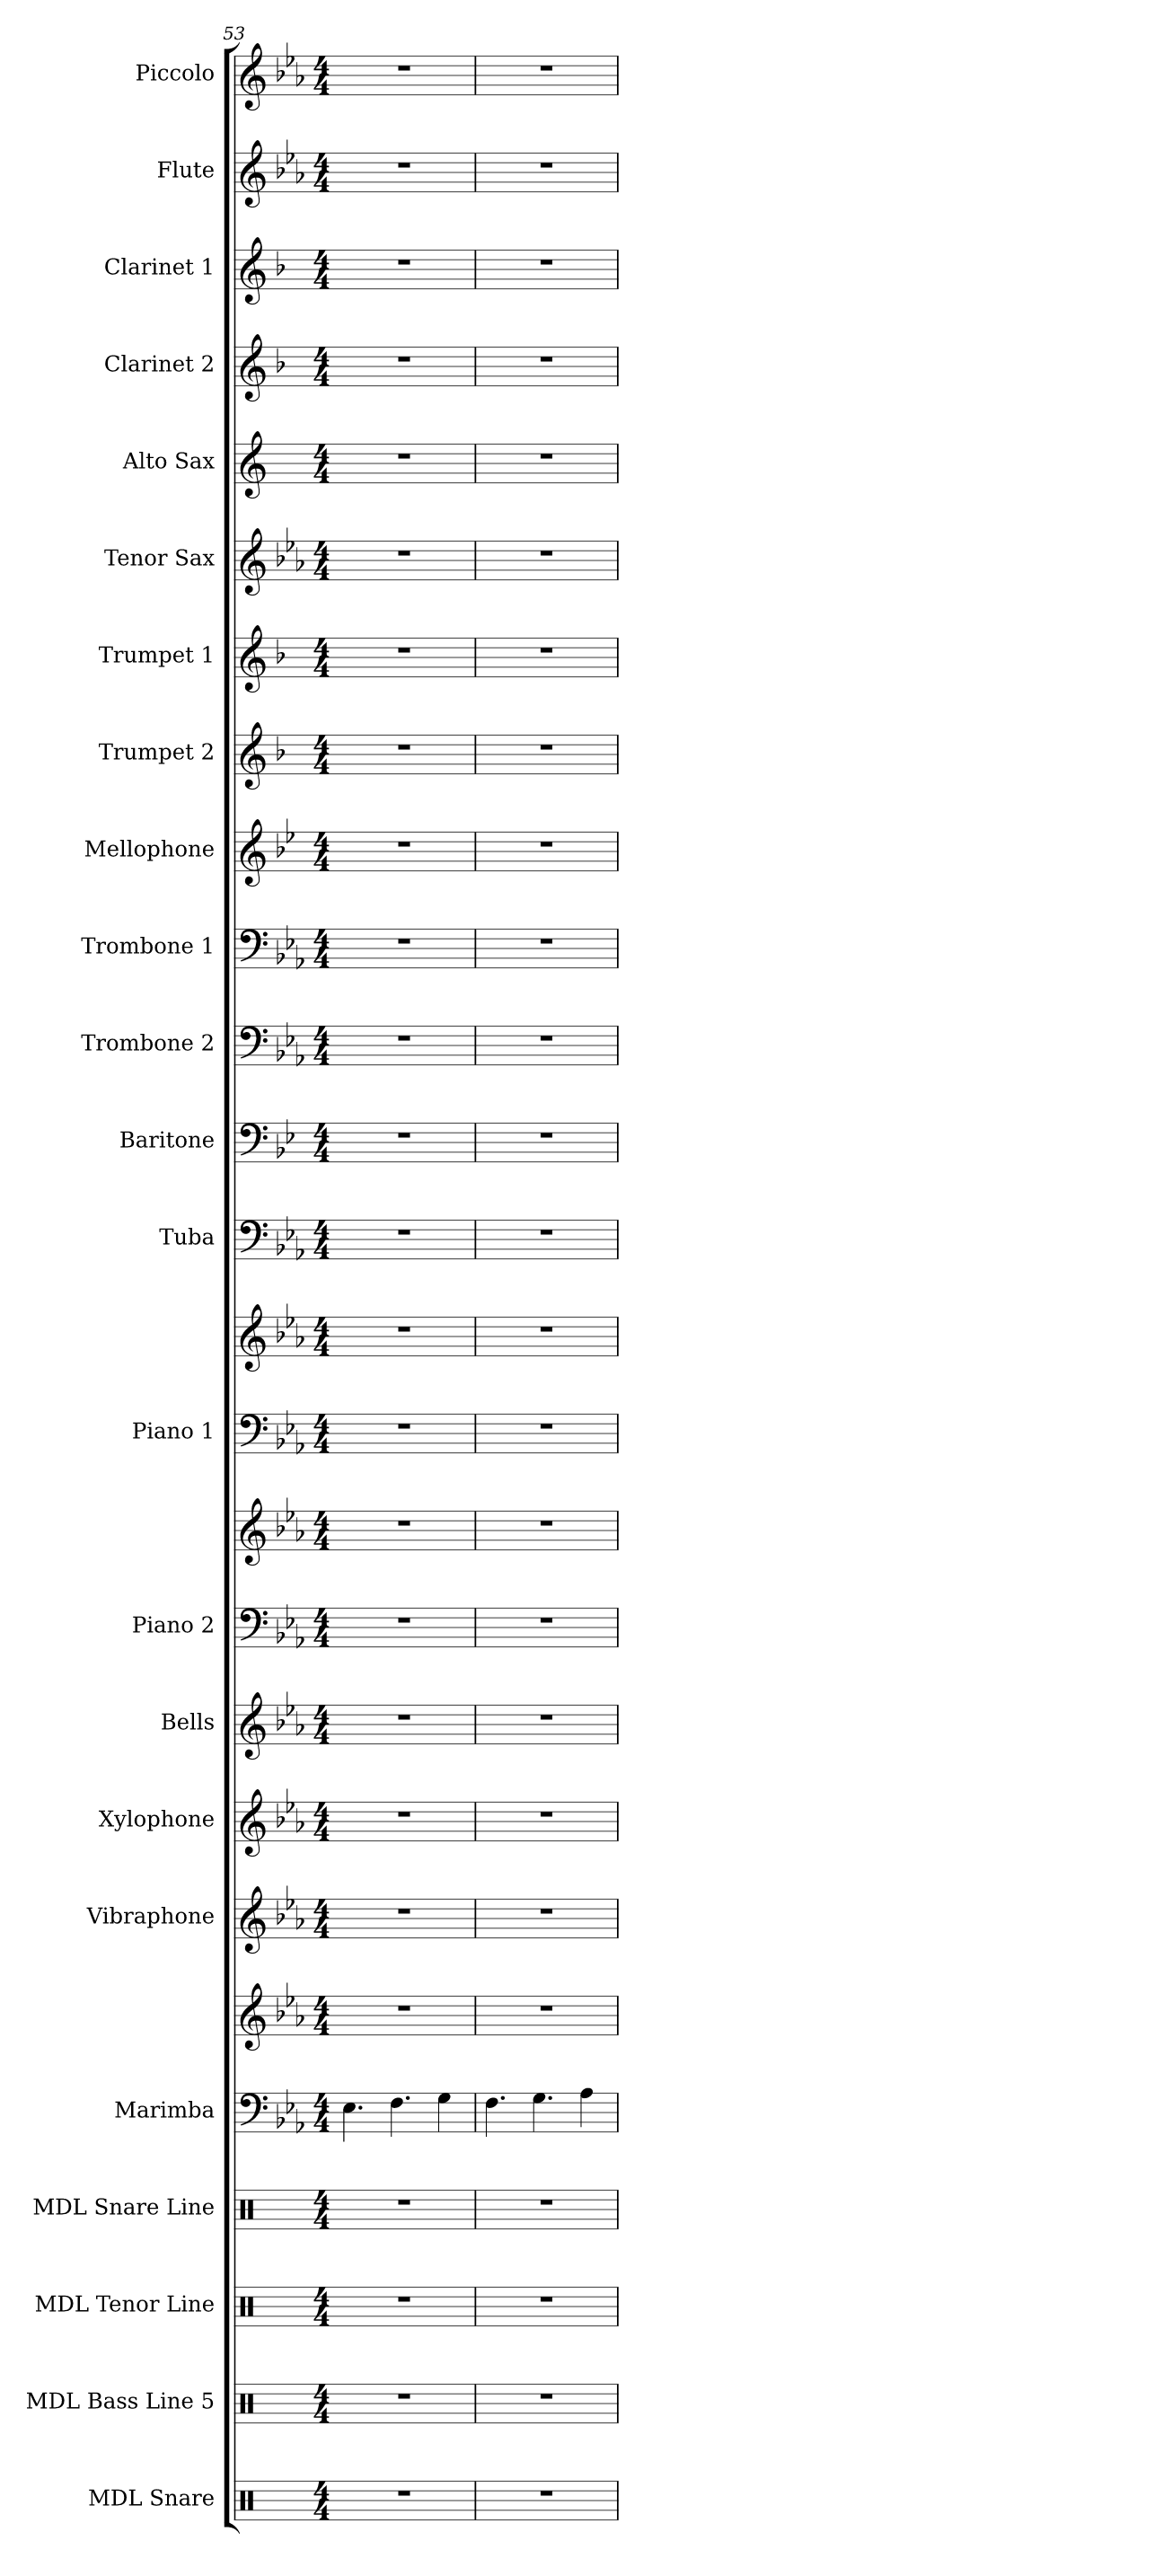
**kern	**kern	**kern	**kern	**kern	**kern	**kern	**kern	**kern	**kern	**kern	**kern	**kern	**kern	**kern	**kern	**kern	**kern	**kern	**kern	**kern	**kern	**kern	**kern	**kern	**kern
*part23	*part22	*part21	*part20	*part19	*part19	*part18	*part17	*part16	*part15	*part15	*part14	*part14	*part13	*part12	*part11	*part10	*part9	*part8	*part7	*part6	*part5	*part4	*part3	*part2	*part1
*staff26	*staff25	*staff24	*staff23	*staff22	*staff21	*staff20	*staff19	*staff18	*staff17	*staff16	*staff15	*staff14	*staff13	*staff12	*staff11	*staff10	*staff9	*staff8	*staff7	*staff6	*staff5	*staff4	*staff3	*staff2	*staff1
*I"MDL Snare	*I"MDL Bass Line 5	*I"MDL Tenor Line	*I"MDL Snare Line	*I"Marimba	*	*I"Vibraphone	*I"Xylophone	*I"Bells	*I"Piano 2	*	*I"Piano 1	*	*I"Tuba	*I"Baritone	*I"Trombone 2	*I"Trombone 1	*I"Mellophone	*I"Trumpet 2	*I"Trumpet 1	*I"Tenor Sax	*I"Alto Sax	*I"Clarinet 2	*I"Clarinet 1	*I"Flute	*I"Piccolo
*I'SN.	*I'B. L.	*I'T. L.	*I'S. L.	*I'Mrb.	*	*I'Vib.	*I'Xyl.	*I'Bls.	*I'Pno. 2	*	*I'Pno. 1	*	*I'Tba.	*I'Bar.	*I'Tbn. 2	*I'Tbn. 1	*I'Mello.	*I'Tpt. 2	*I'Tpt. 1	*I'T. Sx.	*I'A. Sx.	*I'Cl. 2	*I'Cl. 1	*I'Fl.	*I'Picc.
*clefX	*clefX	*clefX	*clefX	*clefF4	*clefG2	*clefG2	*clefG2	*clefG2	*clefF4	*clefG2	*clefF4	*clefG2	*clefF4	*clefF4	*clefF4	*clefF4	*clefG2	*clefG2	*clefG2	*clefG2	*clefG2	*clefG2	*clefG2	*clefG2	*clefG2
*	*	*	*	*	*	*	*ITrd-7c-12	*ITrd-14c-24	*	*	*	*	*	*ITrd4c7	*	*	*ITrd4c7	*ITrd1c2	*ITrd1c2	*ITrd8c14	*ITrd5c9	*ITrd1c2	*ITrd1c2	*	*ITrd-7c-12
*k[]	*k[]	*k[]	*k[]	*k[b-e-a-]	*k[b-e-a-]	*k[b-e-a-]	*k[b-e-a-]	*k[b-e-a-]	*k[b-e-a-]	*k[b-e-a-]	*k[b-e-a-]	*k[b-e-a-]	*k[b-e-a-]	*k[b-e-a-]	*k[b-e-a-]	*k[b-e-a-]	*k[b-e-a-]	*k[b-e-a-]	*k[b-e-a-]	*k[b-e-a-]	*k[b-e-a-]	*k[b-e-a-]	*k[b-e-a-]	*k[b-e-a-]	*k[b-e-a-]
*M4/4	*M4/4	*M4/4	*M4/4	*M4/4	*M4/4	*M4/4	*M4/4	*M4/4	*M4/4	*M4/4	*M4/4	*M4/4	*M4/4	*M4/4	*M4/4	*M4/4	*M4/4	*M4/4	*M4/4	*M4/4	*M4/4	*M4/4	*M4/4	*M4/4	*M4/4
=53	=53	=53	=53	=53	=53	=53	=53	=53	=53	=53	=53	=53	=53	=53	=53	=53	=53	=53	=53	=53	=53	=53	=53	=53	=53
1r	1r	1r	1r	4.E-\	1r	1r	1r	1r	1r	1r	1r	1r	1r	1r	1r	1r	1r	1r	1r	1r	1r	1r	1r	1r	1r
.	.	.	.	4.F\	.	.	.	.	.	.	.	.	.	.	.	.	.	.	.	.	.	.	.	.	.
.	.	.	.	4G\	.	.	.	.	.	.	.	.	.	.	.	.	.	.	.	.	.	.	.	.	.
=54	=54	=54	=54	=54	=54	=54	=54	=54	=54	=54	=54	=54	=54	=54	=54	=54	=54	=54	=54	=54	=54	=54	=54	=54	=54
1r	1r	1r	1r	4.F\	1r	1r	1r	1r	1r	1r	1r	1r	1r	1r	1r	1r	1r	1r	1r	1r	1r	1r	1r	1r	1r
.	.	.	.	4.G\	.	.	.	.	.	.	.	.	.	.	.	.	.	.	.	.	.	.	.	.	.
.	.	.	.	4A-\	.	.	.	.	.	.	.	.	.	.	.	.	.	.	.	.	.	.	.	.	.
=	=	=	=	=	=	=	=	=	=	=	=	=	=	=	=	=	=	=	=	=	=	=	=	=	=
*-	*-	*-	*-	*-	*-	*-	*-	*-	*-	*-	*-	*-	*-	*-	*-	*-	*-	*-	*-	*-	*-	*-	*-	*-	*-
